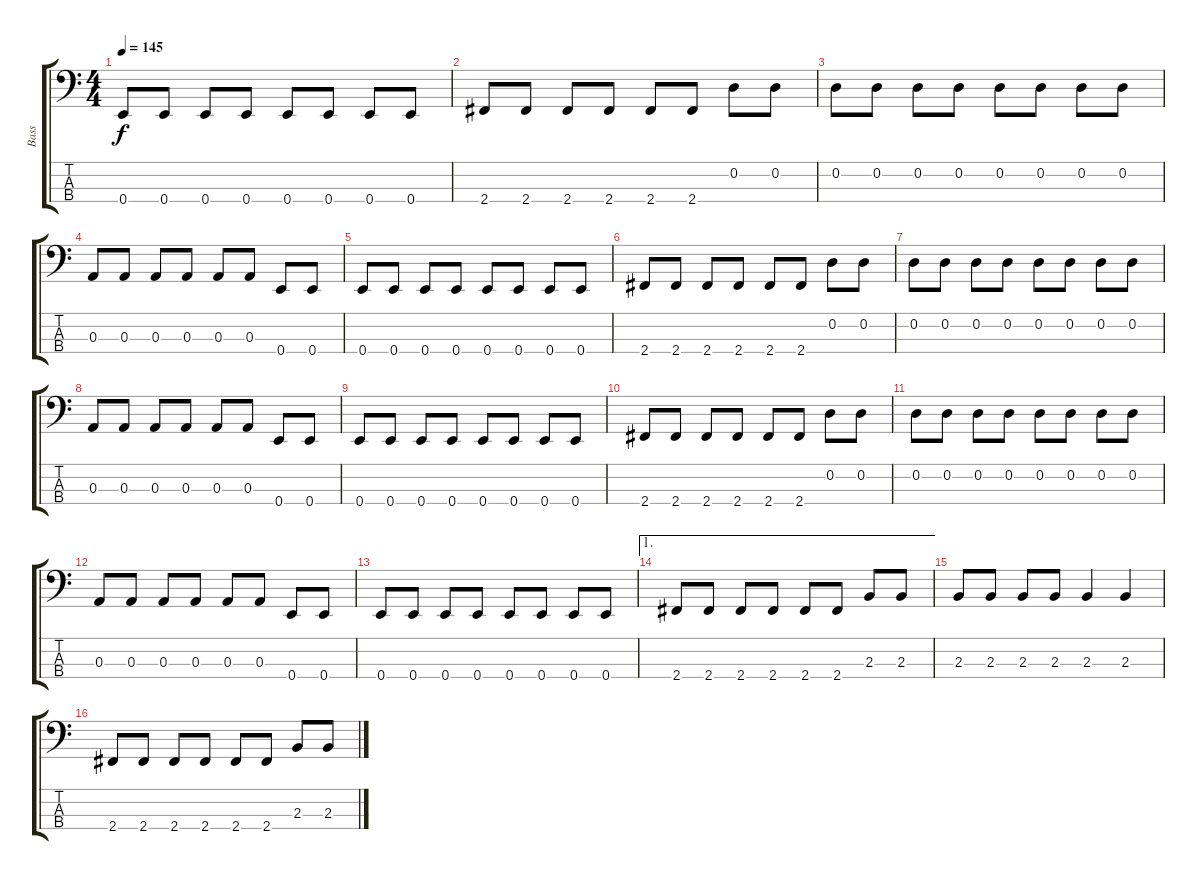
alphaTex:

\track ("Bass" "Bass") {instrument electricbassfinger}
\staff {score tabs}
\tuning (G2 D2 A1 E1) {hide}
\ts (4 4)
\tempo 145
\clef f4
\ks c
0.4.8{dy f} 0.4.8 0.4.8 0.4.8 0.4.8 0.4.8 0.4.8 0.4.8 |
2.4.8 2.4.8 2.4.8 2.4.8 2.4.8 2.4.8 0.2.8 0.2.8 |
0.2.8 0.2.8 0.2.8 0.2.8 0.2.8 0.2.8 0.2.8 0.2.8 |
0.3.8 0.3.8 0.3.8 0.3.8 0.3.8 0.3.8 0.4.8 0.4.8 |
0.4.8 0.4.8 0.4.8 0.4.8 0.4.8 0.4.8 0.4.8 0.4.8 |
2.4.8 2.4.8 2.4.8 2.4.8 2.4.8 2.4.8 0.2.8 0.2.8 |
0.2.8 0.2.8 0.2.8 0.2.8 0.2.8 0.2.8 0.2.8 0.2.8 |
0.3.8 0.3.8 0.3.8 0.3.8 0.3.8 0.3.8 0.4.8 0.4.8 |
0.4.8 0.4.8 0.4.8 0.4.8 0.4.8 0.4.8 0.4.8 0.4.8 |
2.4.8 2.4.8 2.4.8 2.4.8 2.4.8 2.4.8 0.2.8 0.2.8 |
0.2.8 0.2.8 0.2.8 0.2.8 0.2.8 0.2.8 0.2.8 0.2.8 |
0.3.8 0.3.8 0.3.8 0.3.8 0.3.8 0.3.8 0.4.8 0.4.8 |
0.4.8 0.4.8 0.4.8 0.4.8 0.4.8 0.4.8 0.4.8 0.4.8 |
\ae 1
2.4.8 2.4.8 2.4.8 2.4.8 2.4.8 2.4.8 2.3.8 2.3.8 |
2.3.8 2.3.8 2.3.8 2.3.8 2.3.4 2.3.4 |
2.4.8 2.4.8 2.4.8 2.4.8 2.4.8 2.4.8 2.3.8 2.3.8
